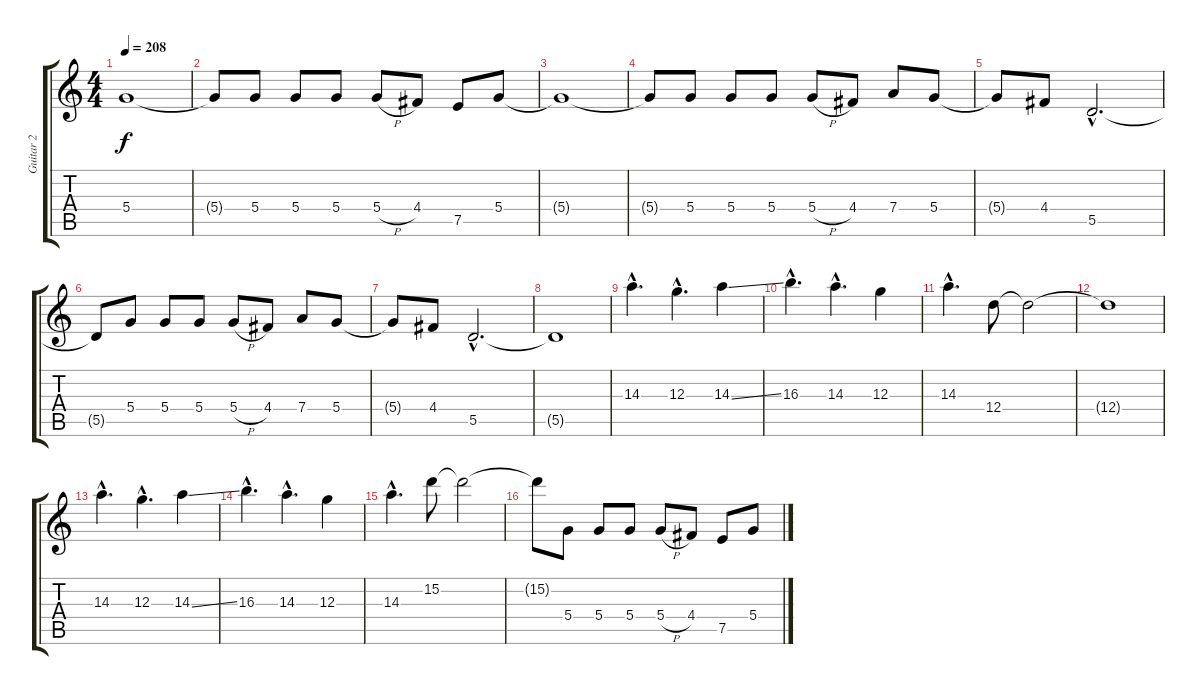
\track ("Guitar 2" "Guitar 2") {instrument distortionguitar}
\staff {score tabs}
\tuning (E4 B3 G3 D3 A2 E2) {hide}
\ts (4 4)
\tempo 208
\clef g2
\ks c
5.4{t}.1{dy f} |
5.4{t}.8 5.4.8 5.4.8 5.4.8 5.4{h}.8 4.4.8 7.5.8 5.4.8 |
5.4{t}.1 |
5.4{t}.8 5.4.8 5.4.8 5.4.8 5.4{h}.8 4.4.8 7.4.8 5.4.8 |
5.4{t}.8 4.4.8 5.5{hac}.2{d} |
5.5{t}.8 5.4.8 5.4.8 5.4.8 5.4{h}.8 4.4.8 7.4.8 5.4.8 |
5.4{t}.8 4.4.8 5.5{hac}.2{d} |
5.5{t}.1 |
14.3{hac}.4{d} 12.3{hac}.4{d} 14.3{ss}.4 |
16.3{hac}.4{d} 14.3{hac}.4{d} 12.3.4 |
14.3{hac}.4{d} 12.4.8 12.4{t}.2 |
12.4{t}.1 |
14.3{hac}.4{d} 12.3{hac}.4{d} 14.3{ss}.4 |
16.3{hac}.4{d} 14.3{hac}.4{d} 12.3.4 |
14.3{hac}.4{d} 15.2.8 15.2{t}.2 |
15.2{t}.8 5.4.8 5.4.8 5.4.8 5.4{h}.8 4.4.8 7.5.8 5.4.8
